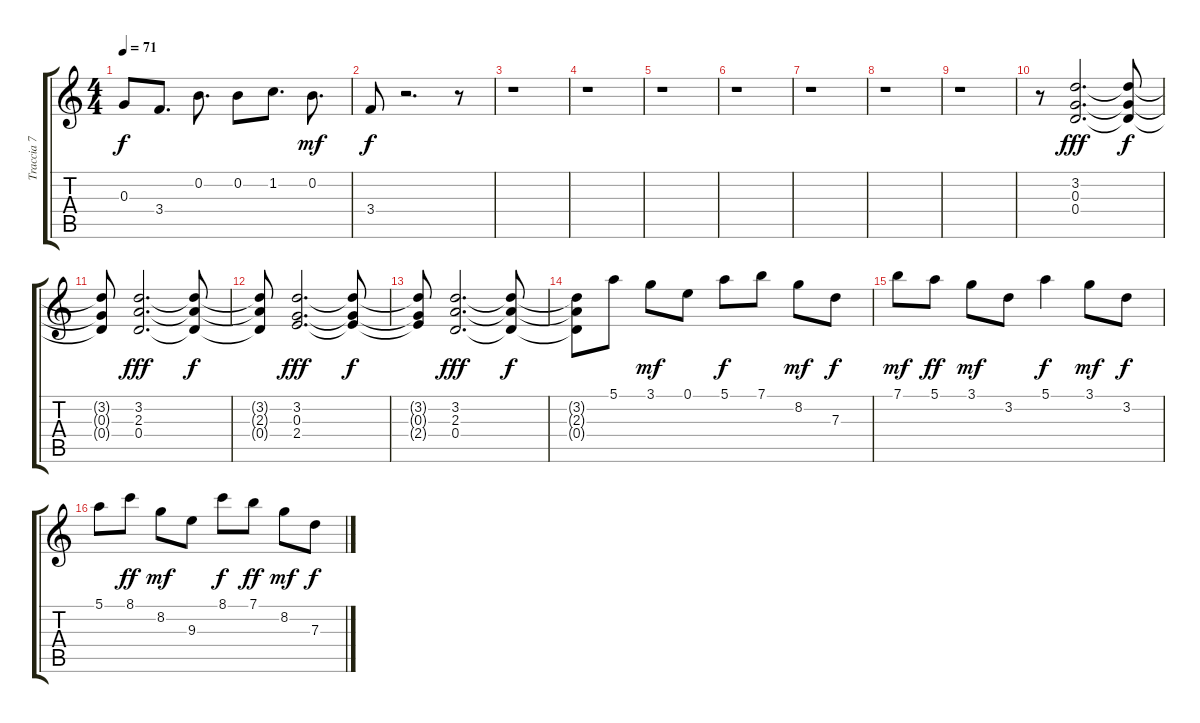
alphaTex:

\track ("Traccia 7" "Traccia 7") {instrument electricguitarclean}
\staff {score tabs}
\tuning (E4 B3 G3 D3 A2 E2) {hide}
\ts (4 4)
\tempo 71
\clef g2
\ks c
0.3.8{dy f} 3.4.8{d} 0.2.8{d} 0.2.8 1.2.8{d} 0.2.8{d dy mf} |
3.4.8{dy f} r.2{d} r.8 |
r.1 |
r.1 |
r.1 |
r.1 |
r.1 |
r.1 |
r.1 |
r.8 (3.2 0.3 0.4).2{d dy fff} (3.2{t} 0.3{t} 0.4{t}).8{dy f} |
(3.2{t} 0.3{t} 0.4{t}).8 (3.2 2.3 0.4).2{d dy fff} (3.2{t} 2.3{t} 0.4{t}).8{dy f} |
(3.2{t} 2.3{t} 0.4{t}).8 (3.2 0.3 2.4).2{d dy fff} (3.2{t} 0.3{t} 2.4{t}).8{dy f} |
(3.2{t} 0.3{t} 2.4{t}).8 (3.2 2.3 0.4).2{d dy fff} (3.2{t} 2.3{t} 0.4{t}).8{dy f} |
(3.2{t} 2.3{t} 0.4{t}).8 5.1.8 3.1.8{dy mf} 0.1.8 5.1.8{dy f} 7.1.8 8.2.8{dy mf} 7.3.8{dy f} |
7.1.8{dy mf} 5.1.8{dy ff} 3.1.8{dy mf} 3.2.8 5.1.4{dy f} 3.1.8{dy mf} 3.2.8{dy f} |
5.1.8 8.1.8{dy ff} 8.2.8{dy mf} 9.3.8 8.1.8{dy f} 7.1.8{dy ff} 8.2.8{dy mf} 7.3.8{dy f}
